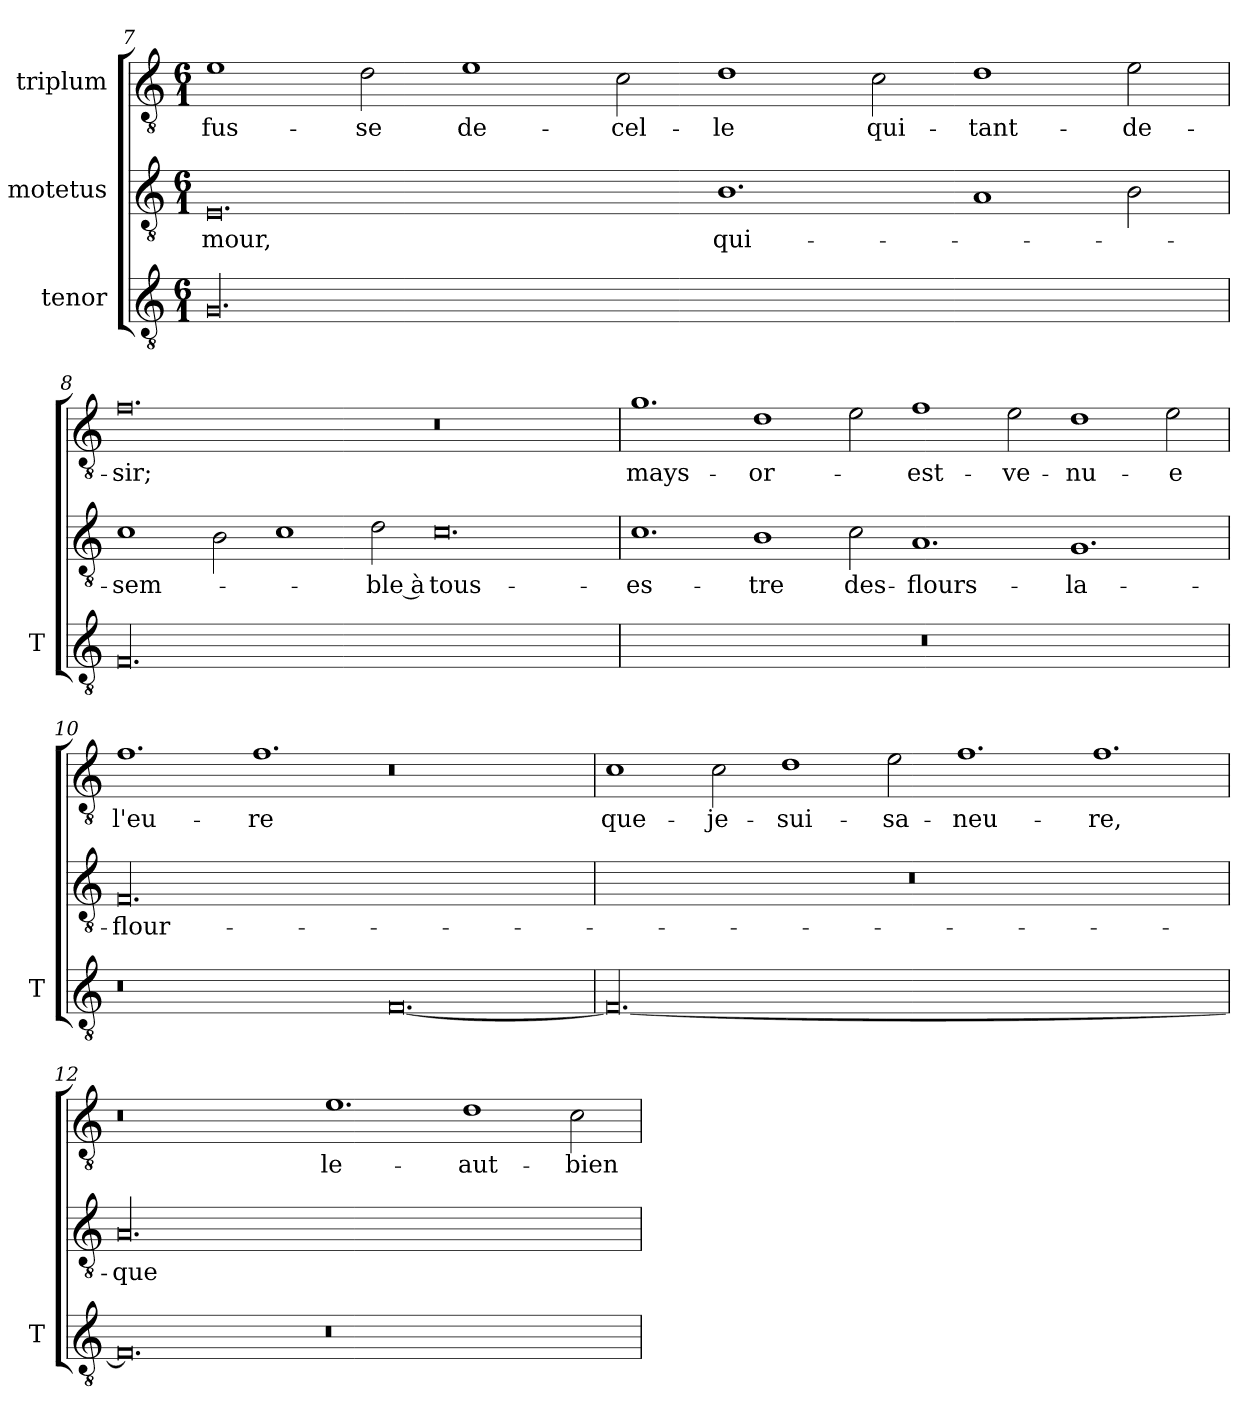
**kern	**kern	**text	**kern	**text
*part3	*part2	*part2	*part1	*part1
*staff3	*staff2	*staff2	*staff1	*staff1
*I"tenor	*I"motetus	*	*I"triplum	*
*I'T	*	*	*	*
!!LO:LB:g=z
*clefGv2	*clefGv2	*	*clefGv2	*
*k[]	*k[]	*	*k[]	*
*C:	*C:	*	*C:	*
*M6/1	*M6/1	*	*M6/1	*
=7	=7	=7	=7	=7
00.G/	0.E/	-mour,	1e\	fus-
.	.	.	2d\	-se
.	.	.	1e\	de-
.	.	.	2c\	cel-
.	1.B\	qui-	1d\	-le
.	.	.	2c\	qui-
.	1A/	.	1d\	tant-
.	2B\	.	2e\	de-
=8	=8	=8	=8	=8
00.F/	1c\	sem-	0.f\	-sir;
.	2B\	.	.	.
.	1c\	.	.	.
.	2d\	-ble à	.	.
.	0.c\	tous-	0.r	.
=9	=9	=9	=9	=9
00.r	1.c\	es-	1.g\	mays-
.	1B\	-tre	1d\	or-
.	2c\	des-	2e\	.
.	1.A/	flours-	1f\	est-
.	.	.	2e\	ve-
.	1.G/	la-	1d\	-nu-
.	.	.	2e\	-e
!!LO:PB:g=z
=10	=10	=10	=10	=10
0.r	00.F/	flour-	1.f\	l'eu-
.	.	.	1.f\	-re
[0.F/	.	.	0.r	.
=11	=11	=11	=11	=11
00.F/_	00.r	.	1c\	que-
.	.	.	2c\	je-
.	.	.	1d\	sui-
.	.	.	2e\	sa-
.	.	.	1.f\	-neu-
.	.	.	1.f\	-re,
=12	=12	=12	=12	=12
0.F/]	00.A/	que-	0.r	.
0.r	.	.	1.e\	le-
.	.	.	1d\	aut-
.	.	.	2c\	bien-
=	=	=	=	=
*-	*-	*-	*-	*-
